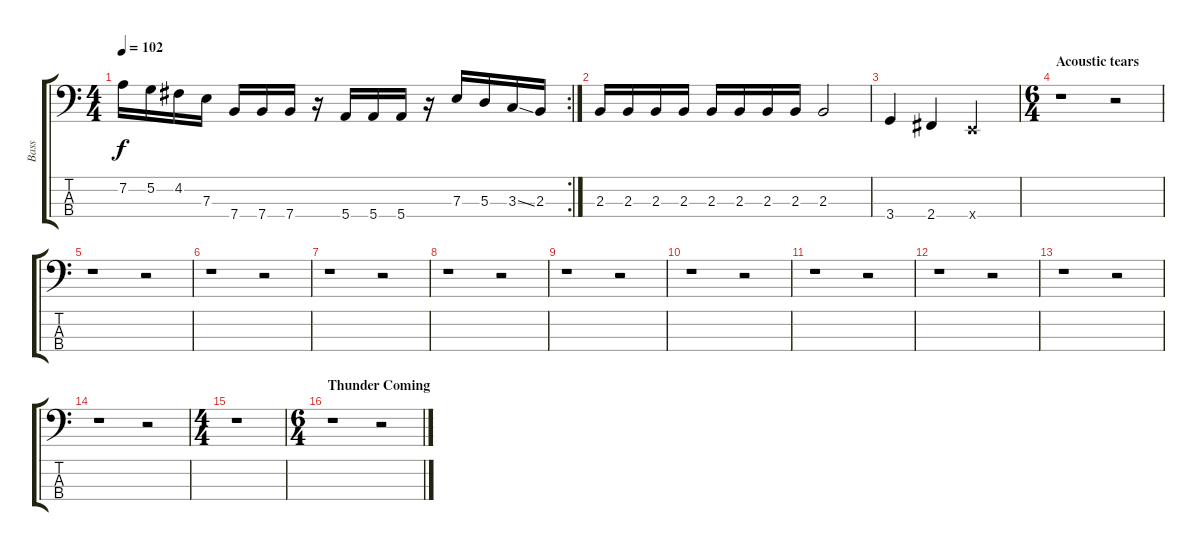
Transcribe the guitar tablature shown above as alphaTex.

\track ("Bass" "Bass") {instrument electricbassfinger}
\staff {score tabs}
\tuning (G2 D2 A1 E1) {hide}
\rc 2
\ts (4 4)
\tempo 102
\clef f4
\ks c
7.2.16{dy f} 5.2.16 4.2.16 7.3.16 7.4.16 7.4.16 7.4.16 r.16 5.4.16 5.4.16 5.4.16 r.16 7.3.16 5.3.16 3.3{ss}.16 2.3.16 |
2.3.16 2.3.16 2.3.16 2.3.16 2.3.16 2.3.16 2.3.16 2.3.16 2.3.2 |
3.4.4 2.4.4 0.4{x}.2 |
\ts (6 4)
\section ("" "Acoustic tears")
r.1 r.2 |
r.1 r.2 |
r.1 r.2 |
r.1 r.2 |
r.1 r.2 |
r.1 r.2 |
r.1 r.2 |
r.1 r.2 |
r.1 r.2 |
r.1 r.2 |
r.1 r.2 |
\ts (4 4)
r.1 |
\ts (6 4)
\section ("" "Thunder Coming")
r.1 r.2
